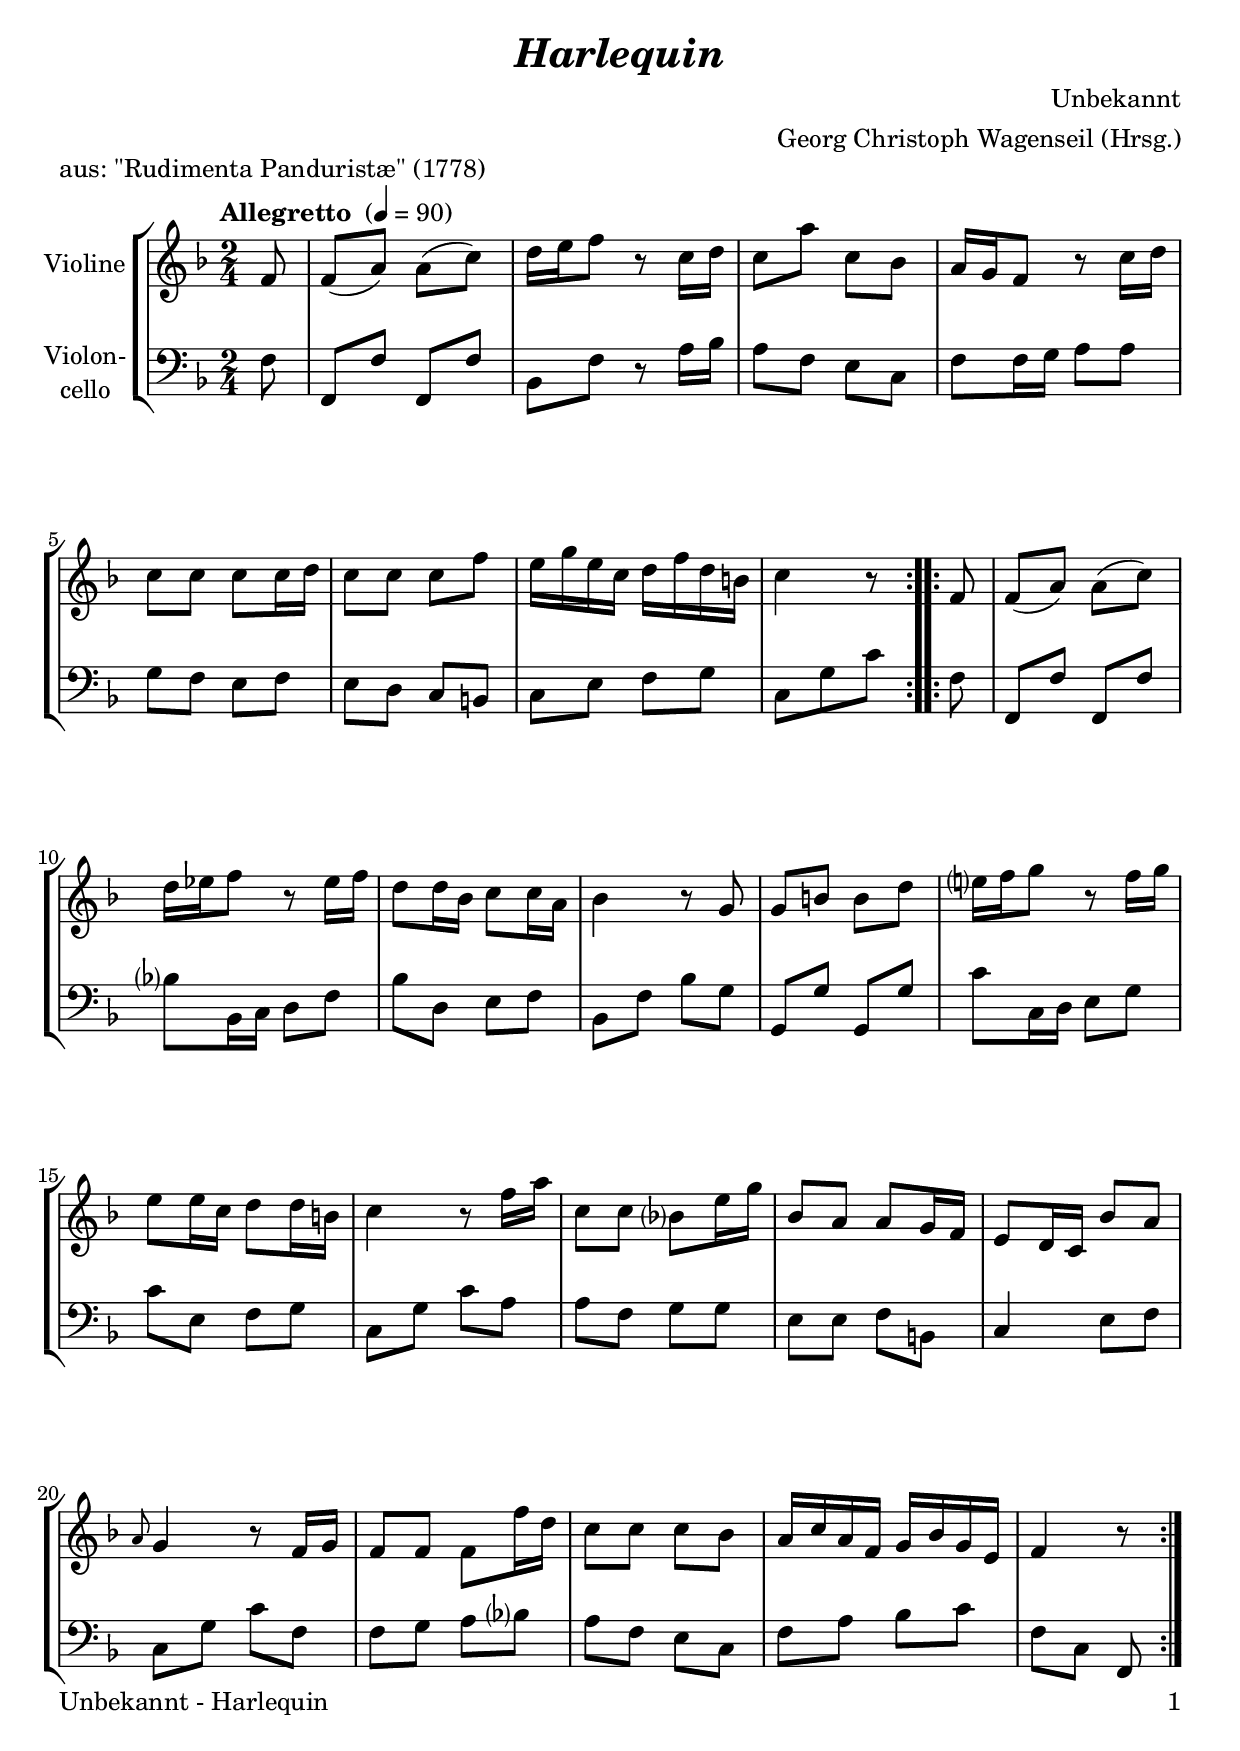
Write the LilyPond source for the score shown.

\version "2.18.2"
\include "deutsch.ly"
  
#(set-global-staff-size 22)

\header {
  title     = \markup \bold \italic "Harlequin"
  composer  = "Unbekannt"
  arranger  = "Georg Christoph Wagenseil (Hrsg.)"
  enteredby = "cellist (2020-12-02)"
  piece     = "aus: \"Rudimenta Panduristæ\" (1778)"
}

voiceconsts = {
  \key f \major
  \time 2/4
  \clef "treble"
  \numericTimeSignature
  % Set default beaming for all staves
%  \set Timing.beamExceptions = #'()
%  \set Timing.baseMoment     = #(ly:make-moment 1 2)
%  \set Timing.beatStructure  = #'(1)
  \tempo "Allegretto " 4=90
}

mivl = "violin"
%mivl = "pizzicato strings"
miba = "cello"

va = \relative c' {
  \voiceconsts

  \repeat volta 2 {
    \partial 8 f8
    f( a) a( c)
    d16 e f8 r c16 d
    c8 a' c, b
    a16 g f8 r c'16 d
    c8 c c c16 d
    c8 c c f

    e16 g e c d f d h
    c4 r8
  }

  \repeat volta 2 {
    f,
    f( a) a( c)
    d16 es f8 r8 es16 f
    d8 d16 b c8 c16 a
    b4 r8 g

    g h h d
    e?16 f g8 r f16 g
    e8 e16 c d8 d16 h
    c4 r8 f16 a
    c,8 c b? e16 g
    b,8 a a g16 f
    e8 d16 c b'8 a

    \grace a g4 r8 f16 g
    f8 f f f'16 d
    c8 c c b
    a16 c a f g b g e
    f4 r8
  }
}

vb = \relative c {
  \voiceconsts
  \clef "bass"

  \repeat volta 2 {
    \partial 8 f8
    f, f' f, f'
    b, f' r a16 b
    a8 f e c
    f f16 g a8 a
    g f e f
    e d c h

    c e f g
    c,[ g' c]
  }

  \repeat volta 2 {
    f,
    f, f' f, f'
    b? b,16 c d8 f
    b d, e f
    b, f' b g

    g, g' g, g'
    c c,16 d e8 g
    c e, f g
    c, g' c a
    a f g g
    e e f h,
    c4 e8 f

    c g' c f,
    f g a b?
    a f e c
    f a b c
    f, c f,
  }
}


music = \new StaffGroup <<
      \new Staff {
	\set Staff.midiInstrument = \mivl
	\set Staff.instrumentName = \markup \center-column { "Violine" }
	\transpose f f { \va }
      }

      \new Staff {
	\set Staff.midiInstrument = \miba
	\set Staff.instrumentName = \markup \center-column { "Violon-" "cello" }
	\transpose f f { \vb }
      }
>>

\book {
   \paper {
    print-page-number = ##t
    print-first-page-number = ##t
    ragged-last-bottom = ##f
    oddHeaderMarkup = \markup \null
    evenHeaderMarkup = \markup \null
    oddFooterMarkup = \markup {
      \fill-line {
        \on-the-fly #print-page-number-check-first
        "Unbekannt - Harlequin" \fromproperty #'page:page-number-string
      }
    }
    evenFooterMarkup = \oddFooterMarkup
  } \score {
    \music
    \layout {}
  }

  \score {
    \unfoldRepeats \music

    \midi {
      \context {
        \Score
      }
    }
  }
}